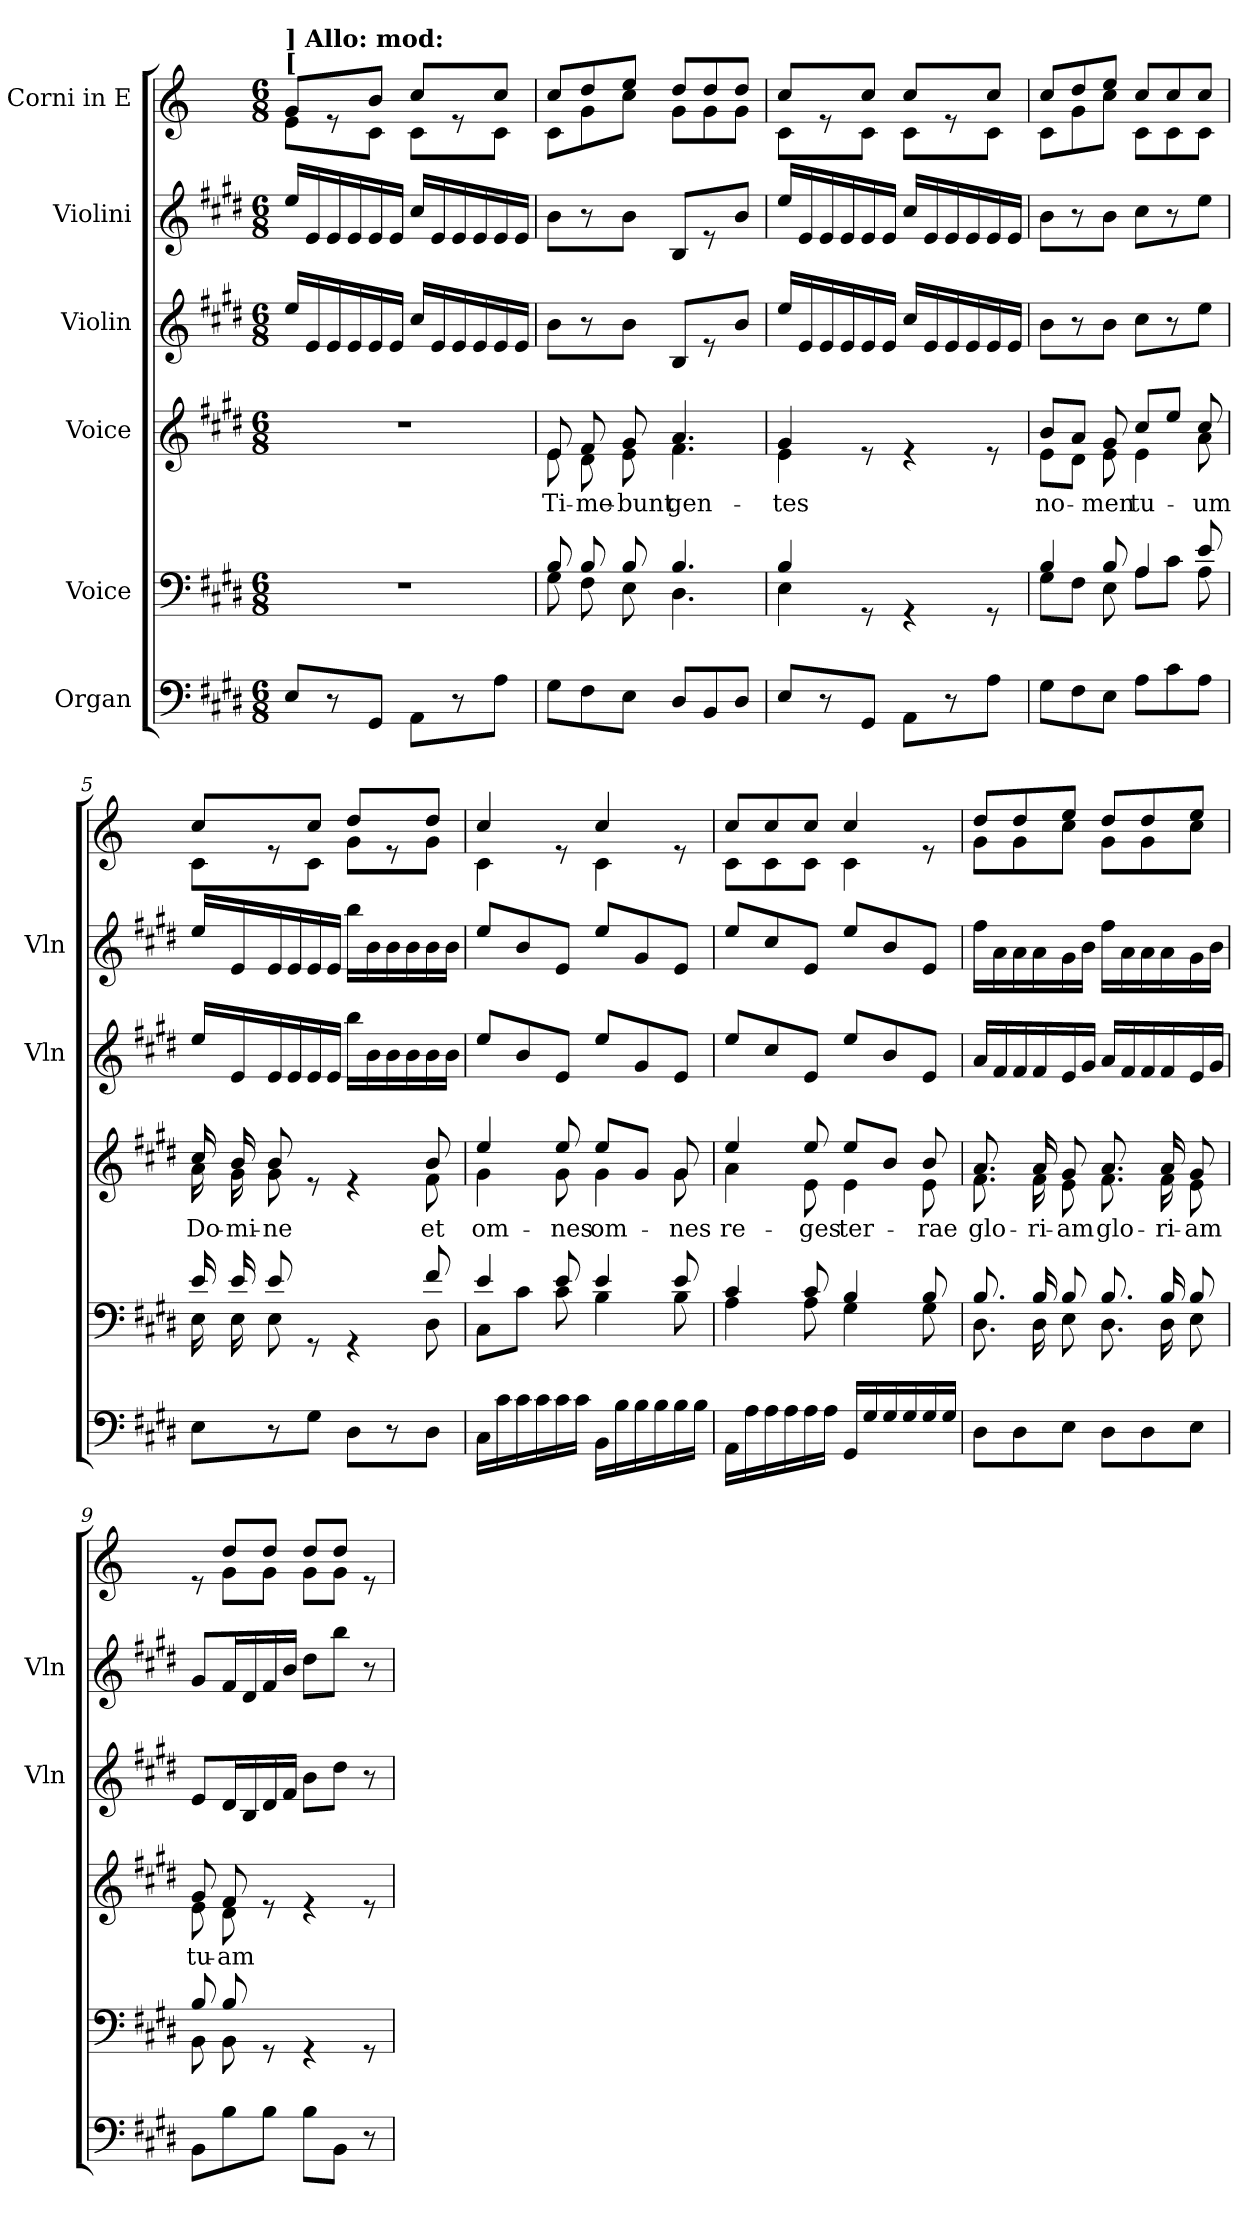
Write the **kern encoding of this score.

**kern	**kern	**kern	**text	**kern	**kern	**kern
*part6	*part5	*part4	*part4	*part3	*part2	*part1
*staff6	*staff5	*staff4	*staff4	*staff3	*staff2	*staff1
*I"Organ	*I"Voice	*I"Voice	*	*I"Violin	*I"Violini	*I"Corni in E
*	*	*	*	*I'Vln	*I'Vln	*
*clefF4	*clefF4	*clefG2	*	*clefG2	*clefG2	*clefG2
*	*	*	*	*	*	*ITrd5c8
*k[f#c#g#d#]	*k[f#c#g#d#]	*k[f#c#g#d#]	*	*k[f#c#g#d#]	*k[f#c#g#d#]	*k[f#c#g#d#]
*M6/8	*M6/8	*M6/8	*	*M6/8	*M6/8	*M6/8
*MM90	*MM90	*MM90	*	*MM90	*MM90	*MM90
=1	=1	=1	=1	=1	=1	=1
*	*	*	*	*	*	*^
!	!	!	!	!	!	!LO:TX:a:B:t=[	!
!	!	!	!	!	!	!LO:TX:a:B:t=] Allo&colon; mod&colon;	!
8E/L	2.r	2.r	.	16ee/LL	16ee/LL	8B/L	8G#\L
.	.	.	.	16e/	16e/	.	.
8r	.	.	.	16e/	16e/	8re	8ryy
.	.	.	.	16e/	16e/	.	.
8GG#/J	.	.	.	16e/	16e/	8d#/J	8E\J
.	.	.	.	16e/JJ	16e/JJ	.	.
8AA\L	.	.	.	16cc#/LL	16cc#/LL	8e/L	8E\L
.	.	.	.	16e/	16e/	.	.
8r	.	.	.	16e/	16e/	8re	8ryy
.	.	.	.	16e/	16e/	.	.
8A\J	.	.	.	16e/	16e/	8e/J	8E\J
.	.	.	.	16e/JJ	16e/JJ	.	.
=2	=2	=2	=2	=2	=2	=2	=2
*	*^	*	*	*	*	*	*
!	!	!	!	!LO:LY:b	!	!	!	!
*	*	*	*^	*	*	*	*	*
8G#\L	8B/	8G#\	8e/	8e\	Ti-	8b\L	8b\L	8e/L	8E\L
!	!	!	!	!	!LO:LY:b	!	!	!	!
8F#\	8B/	8F#\	8f#/	8d#\	-me-	8r	8r	8f#/	8B\
!	!	!	!	!	!LO:LY:b	!	!	!	!
8E\J	8B/	8E\	8g#/	8e\	-bunt	8b\J	8b\J	8g#/J	8e\J
!	!	!	!	!	!LO:LY:b	!	!	!	!
8D#/L	4.B/	4.D#\	4.a/	4.f#\	gen-	8B/L	8B/L	8f#/L	8B\L
8BB/	.	.	.	.	.	8r	8r	8f#/	8B\
8D#/J	.	.	.	.	.	8b/J	8b/J	8f#/J	8B\J
=3	=3	=3	=3	=3	=3	=3	=3	=3	=3
!	!	!	!	!	!LO:LY:b	!	!	!	!
8E/L	4B/	4E\	4g#/	4e\	-tes	16ee/LL	16ee/LL	8e/L	8E\L
.	.	.	.	.	.	16e/	16e/	.	.
8r	.	.	.	.	.	16e/	16e/	8re	8ryy
.	.	.	.	.	.	16e/	16e/	.	.
8GG#/J	8rGG	2ryy	8re	2ryy	.	16e/	16e/	8e/J	8E\J
.	.	.	.	.	.	16e/JJ	16e/JJ	.	.
8AA\L	4rGG	.	4re	.	.	16cc#/LL	16cc#/LL	8e/L	8E\L
.	.	.	.	.	.	16e/	16e/	.	.
8r	.	.	.	.	.	16e/	16e/	8re	8ryy
.	.	.	.	.	.	16e/	16e/	.	.
8A\J	8rGG	.	8re	.	.	16e/	16e/	8e/J	8E\J
.	.	.	.	.	.	16e/JJ	16e/JJ	.	.
=4	=4	=4	=4	=4	=4	=4	=4	=4	=4
!	!	!	!	!	!LO:LY:b	!	!	!	!
8G#\L	4B/	8G#\L	8b/L	8e\L	no-	8b\L	8b\L	8e/L	8E\L
8F#\	.	8F#\J	8a/J	8d#\J	.	8r	8r	8f#/	8B\
!	!	!	!	!	!LO:LY:b	!	!	!	!
8E\J	8B/	8E\	8g#/	8e\	-men	8b\J	8b\J	8g#/J	8e\J
!	!	!	!	!	!LO:LY:b	!	!	!	!
8A\L	4A/	8A\L	8cc#/L	4e\	tu-	8cc#\L	8cc#\L	8e/L	8E\L
8c#\	.	8c#\J	8ee/J	.	.	8r	8r	8e/	8E\
!	!	!	!	!	!LO:LY:b	!	!	!	!
8A\J	8e/	8A\	8cc#/	8a\	-um	8ee\J	8ee\J	8e/J	8E\J
!!LO:LB:g=z	!!
=5	=5	=5	=5	=5	=5	=5	=5	=5	=5
!	!	!	!	!	!LO:LY:b	!	!	!	!
8E\L	16e/	16E\	16cc#/	16a\	Do-	16ee/LL	16ee/LL	8e/L	8E\L
!	!	!	!	!	!LO:LY:b	!	!	!	!
.	16e/	16E\	16b/	16g#\	-mi-	16e/	16e/	.	.
!	!	!	!	!	!LO:LY:b	!	!	!	!
8r	8e/	8E\	8b/	8g#\	-ne	16e/	16e/	8re	8ryy
.	.	.	.	.	.	16e/	16e/	.	.
8G#\J	8rGG	4.ryy	8re	4.ryy	.	16e/	16e/	8e/J	8E\J
.	.	.	.	.	.	16e/JJ	16e/JJ	.	.
8D#\L	4rGG	.	4re	.	.	16bb\LL	16bb\LL	8f#/L	8B\L
.	.	.	.	.	.	16b\	16b\	.	.
8r	.	.	.	.	.	16b\	16b\	8re	8ryy
.	.	.	.	.	.	16b\	16b\	.	.
!	!	!	!	!	!LO:LY:b	!	!	!	!
8D#\J	8f#/	8D#\	8b/	8f#\	et	16b\	16b\	8f#/J	8B\J
.	.	.	.	.	.	16b\JJ	16b\JJ	.	.
=6	=6	=6	=6	=6	=6	=6	=6	=6	=6
!	!	!	!	!	!LO:LY:b	!	!	!	!
16C#\LL	4e/	8C#\L	4ee/	4g#\	om-	8ee/L	8ee/L	4e/	4E\
16c#\	.	.	.	.	.	.	.	.	.
16c#\	.	8c#\J	.	.	.	8b/	8b/	.	.
16c#\	.	.	.	.	.	.	.	.	.
!	!	!	!	!	!LO:LY:b	!	!	!	!
16c#\	8e/	8c#\	8ee/	8g#\	-nes	8e/J	8e/J	8re	8ryy
16c#\JJ	.	.	.	.	.	.	.	.	.
!	!	!	!	!	!LO:LY:b	!	!	!	!
16BB\LL	4e/	4B\	8ee/L	4g#\	om-	8ee/L	8ee/L	4e/	4E\
16B\	.	.	.	.	.	.	.	.	.
16B\	.	.	8g#/J	.	.	8g#/	8g#/	.	.
16B\	.	.	.	.	.	.	.	.	.
!	!	!	!	!	!LO:LY:b	!	!	!	!
16B\	8e/	8B\	8g#/	8g#\	-nes	8e/J	8e/J	8re	8ryy
16B\JJ	.	.	.	.	.	.	.	.	.
=7	=7	=7	=7	=7	=7	=7	=7	=7	=7
!	!	!	!	!	!LO:LY:b	!	!	!	!
16AA\LL	4c#/	4A\	4ee/	4a\	re-	8ee/L	8ee/L	8e/L	8E\L
16A\	.	.	.	.	.	.	.	.	.
16A\	.	.	.	.	.	8cc#/	8cc#/	8e/	8E\
16A\	.	.	.	.	.	.	.	.	.
!	!	!	!	!	!LO:LY:b	!	!	!	!
16A\	8c#/	8A\	8ee/	8e\	-ges	8e/J	8e/J	8e/J	8E\J
16A\JJ	.	.	.	.	.	.	.	.	.
!	!	!	!	!	!LO:LY:b	!	!	!	!
16GG#/LL	4B/	4G#\	8ee/L	4e\	ter-	8ee/L	8ee/L	4e/	4E\
16G#/	.	.	.	.	.	.	.	.	.
16G#/	.	.	8b/J	.	.	8b/	8b/	.	.
16G#/	.	.	.	.	.	.	.	.	.
!	!	!	!	!	!LO:LY:b	!	!	!	!
16G#/	8B/	8G#\	8b/	8e\	-rae	8e/J	8e/J	8re	8ryy
16G#/JJ	.	.	.	.	.	.	.	.	.
=8	=8	=8	=8	=8	=8	=8	=8	=8	=8
!	!	!	!	!	!LO:LY:b	!	!	!	!
8D#\L	8.B/	8.D#\	8.a/	8.f#\	glo-	16a/LL	16ff#\LL	8f#/L	8B\L
.	.	.	.	.	.	16f#/	16a\	.	.
8D#\	.	.	.	.	.	16f#/	16a\	8f#/	8B\
!	!	!	!	!	!LO:LY:b	!	!	!	!
.	16B/	16D#\	16a/	16f#\	-ri-	16f#/	16a\	.	.
!	!	!	!	!	!LO:LY:b	!	!	!	!
8E\J	8B/	8E\	8g#/	8e\	-am	16e/	16g#\	8g#/J	8e\J
.	.	.	.	.	.	16g#/JJ	16b\JJ	.	.
!	!	!	!	!	!LO:LY:b	!	!	!	!
8D#\L	8.B/	8.D#\	8.a/	8.f#\	glo-	16a/LL	16ff#\LL	8f#/L	8B\L
.	.	.	.	.	.	16f#/	16a\	.	.
8D#\	.	.	.	.	.	16f#/	16a\	8f#/	8B\
!	!	!	!	!	!LO:LY:b	!	!	!	!
.	16B/	16D#\	16a/	16f#\	-ri-	16f#/	16a\	.	.
!	!	!	!	!	!LO:LY:b	!	!	!	!
8E\J	8B/	8E\	8g#/	8e\	-am	16e/	16g#\	8g#/J	8e\J
.	.	.	.	.	.	16g#/JJ	16b\JJ	.	.
!!LO:PB:g=z	!!
=9	=9	=9	=9	=9	=9	=9	=9	=9	=9
!	!	!	!	!	!LO:LY:b	!	!	!	!
8BB\L	8B/	8BB\	8g#/	8e\	tu-	8e/L	8g#/L	8re	8ryy
!	!	!	!	!	!LO:LY:b	!	!	!	!
8B\	8B/	8BB\	8f#/	8d#\	-am	16d#/L	16f#/L	8f#/L	8B\L
.	.	.	.	.	.	16B/	16d#/	.	.
8B\J	8rGG	2ryy	8re	2ryy	.	16d#/	16f#/	8f#/J	8B\J
.	.	.	.	.	.	16f#/JJ	16b/JJ	.	.
8B\L	4rGG	.	4re	.	.	8b\L	8dd#\L	8f#/L	8B\L
8BB\J	.	.	.	.	.	8dd#\J	8bb\J	8f#/J	8B\J
8r	8rGG	.	8re	.	.	8r	8r	8re	8ryy
*	*v	*v	*	*	*	*	*	*v	*v
*	*	*v	*v	*	*	*	*
=	=	=	=	=	=	=
*-	*-	*-	*-	*-	*-	*-
